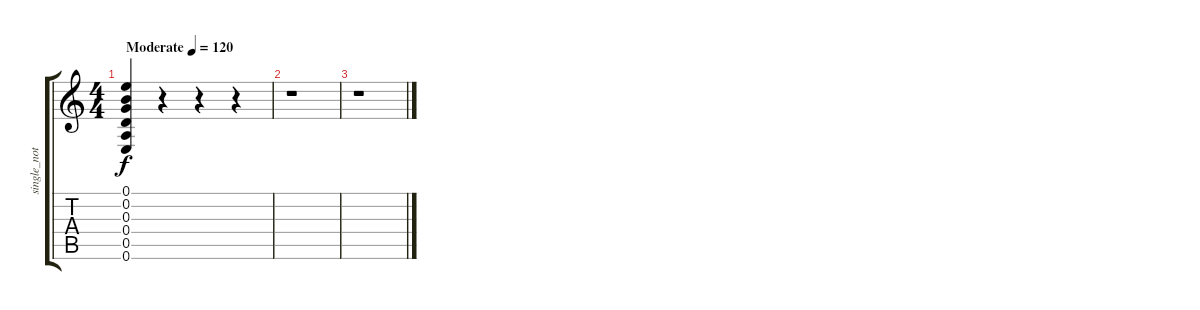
\track ("single_note_test" "single_not") {instrument acousticguitarnylon}
\staff {score tabs}
\tuning (E4 B3 G3 D3 A2 E2) {hide}
\ts (4 4)
\tempo (120 "Moderate")
\clef g2
\ks c
(0.1 0.2 0.3 0.4 0.5 0.6).4{dy f instrument acousticguitarnylon} r.4 r.4 r.4 |
r.1 |
r.1
